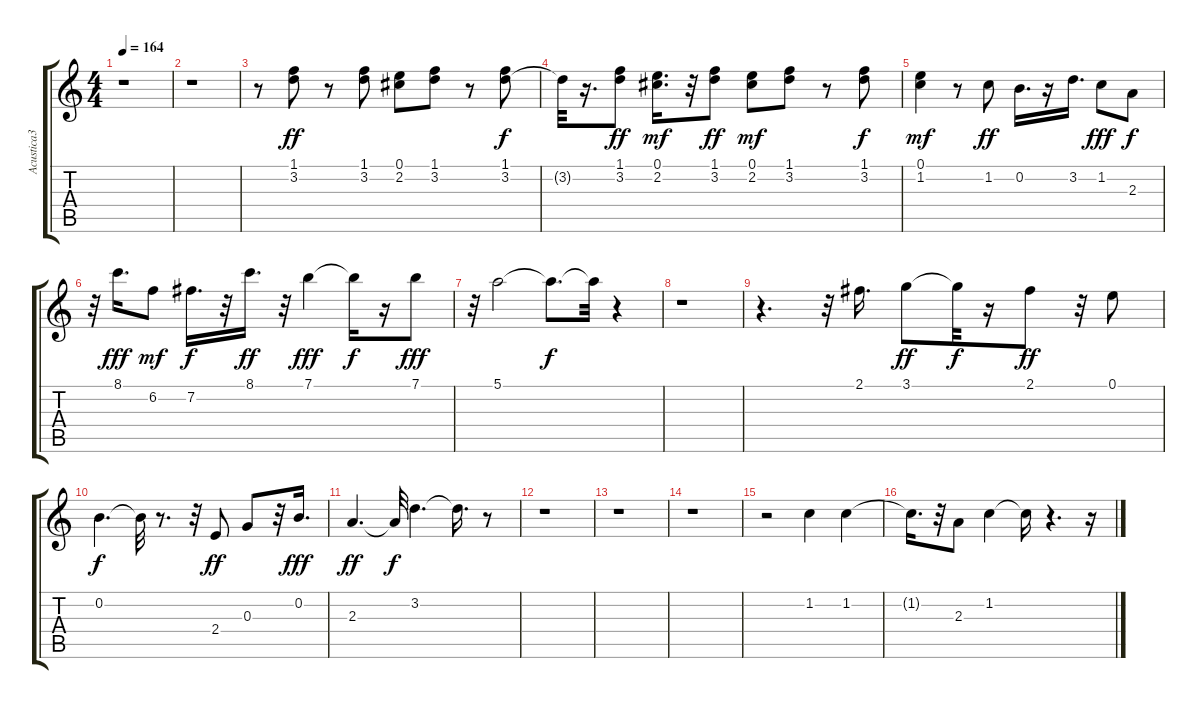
\track ("Acustica3" "Acustica3") {instrument acousticguitarnylon}
\staff {score tabs}
\tuning (E4 B3 G3 D3 A2 E2) {hide}
\ts (4 4)
\tempo 164
\clef g2
\ks c
r.1{dy f} |
r.1 |
r.8 (1.1 3.2).8{dy ff} r.8 (1.1 3.2).8 (0.1 2.2).8 (1.1 3.2).8 r.8 (1.1 3.2).8{dy f} |
3.2{t}.32 r.16{d} (1.1 3.2).8{dy ff} (0.1 2.2).16{d dy mf} r.32 (1.1 3.2).8{dy ff} (0.1 2.2).8{dy mf} (1.1 3.2).8 r.8 (1.1 3.2).8{dy f} |
(0.1 1.2).4{dy mf} r.8 1.2.8{dy ff} 0.2.16{d} r.16 3.2.16{d} 1.2.8{dy fff} 2.3.8{dy f} |
r.32 8.1.16{d dy fff} 6.2.8{dy mf} 7.2.16{d dy f} r.32 8.1.16{d dy ff} r.32 7.1.4{dy fff} 7.1{t}.16{dy f} r.16 7.1.8{dy fff} |
r.32 5.1.2 5.1{t}.8{d dy f} 5.1{t}.32 r.4 |
r.1 |
r.4{d} r.32 2.1.16{d} 3.1.8{dy ff} 3.1{t}.32{dy f} r.16 2.1.8{dy ff} r.32 0.1.8 |
0.2.4{d dy f} 0.2{t}.32 r.8{d} r.32 2.4.8{dy ff} 0.3.8 r.32 0.2.16{d dy fff} |
2.3.4{d dy ff} 2.3{t}.32{dy f} 3.2.4{d} 3.2{t}.16{d} r.8 |
r.1 |
r.1 |
r.1 |
r.2 1.2.4 1.2.4 |
1.2{t}.16{d} r.32 2.3.8 1.2.4 1.2{t}.16 r.4{d} r.16
